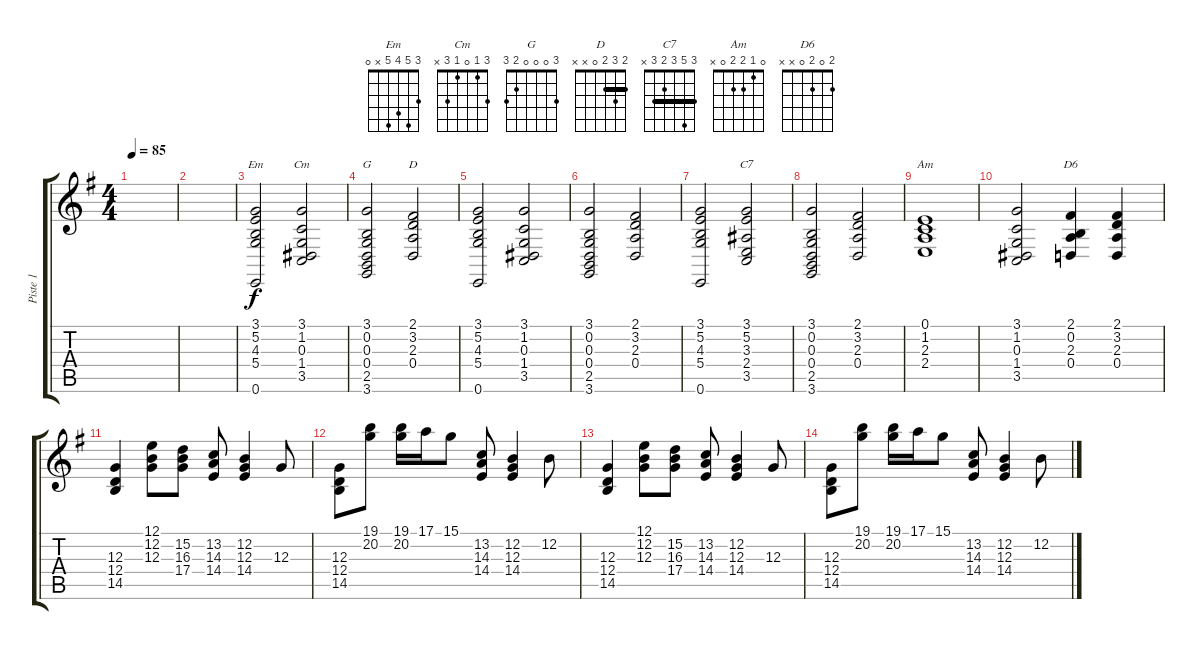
\track ("Piste 1" "Piste 1") {instrument percussiveorgan}
\staff {score tabs}
\tuning (E4 B3 G3 D3 A2 E2) {hide}
\chord ("Em" 3 5 4 5 x 0)
\chord ("Cm" 3 1 0 1 3 x)
\chord ("G" 3 0 0 0 2 3)
\chord ("D" 2 3 2 0 x x) {barre 2}
\chord ("C7" 3 5 3 2 3 x) {barre 3}
\chord ("Am" 0 1 2 2 0 x)
\chord ("D6" 2 0 2 0 x x)
\ts (4 4)
\tempo 85
\clef g2
\ks g
|
|
(3.1 5.2 4.3 5.4 0.6).2{ch "Em" volume 13 instrument stringensemble1} (3.1 1.2 0.3 1.4 3.5).2{ch "Cm"} |
(3.1 0.2 0.3 0.4 2.5 3.6).2{ch "G"} (2.1 3.2 2.3 0.4).2{ch "D"} |
(3.1 5.2 4.3 5.4 0.6).2 (3.1 1.2 0.3 1.4 3.5).2 |
(3.1 0.2 0.3 0.4 2.5 3.6).2 (2.1 3.2 2.3 0.4).2 |
(3.1 5.2 4.3 5.4 0.6).2 (3.1 5.2 3.3 2.4 3.5).2{ch "C7"} |
(3.1 0.2 0.3 0.4 2.5 3.6).2 (2.1 3.2 2.3 0.4).2 |
(0.1 1.2 2.3 2.4).1{ch "Am"} |
(3.1 1.2 0.3 1.4 3.5).2 (2.1 0.2 2.3 0.4).4{ch "D6"} (2.1 3.2 2.3 0.4).4 |
(12.3 12.4 14.5).4{volume 16 instrument percussiveorgan} (12.1 12.2 12.3).8 (15.2 16.3 17.4).8 (13.2 14.3 14.4).8 (12.2 12.3 14.4).4 12.3.8 |
(12.3 12.4 14.5).8 (19.1 20.2).8 (19.1 20.2).16 17.1.16 15.1.8 (13.2 14.3 14.4).8 (12.2 12.3 14.4).4 12.2.8 |
(12.3 12.4 14.5).4 (12.1 12.2 12.3).8 (15.2 16.3 17.4).8 (13.2 14.3 14.4).8 (12.2 12.3 14.4).4 12.3.8 |
(12.3 12.4 14.5).8 (19.1 20.2).8 (19.1 20.2).16 17.1.16 15.1.8 (13.2 14.3 14.4).8 (12.2 12.3 14.4).4 12.2.8
